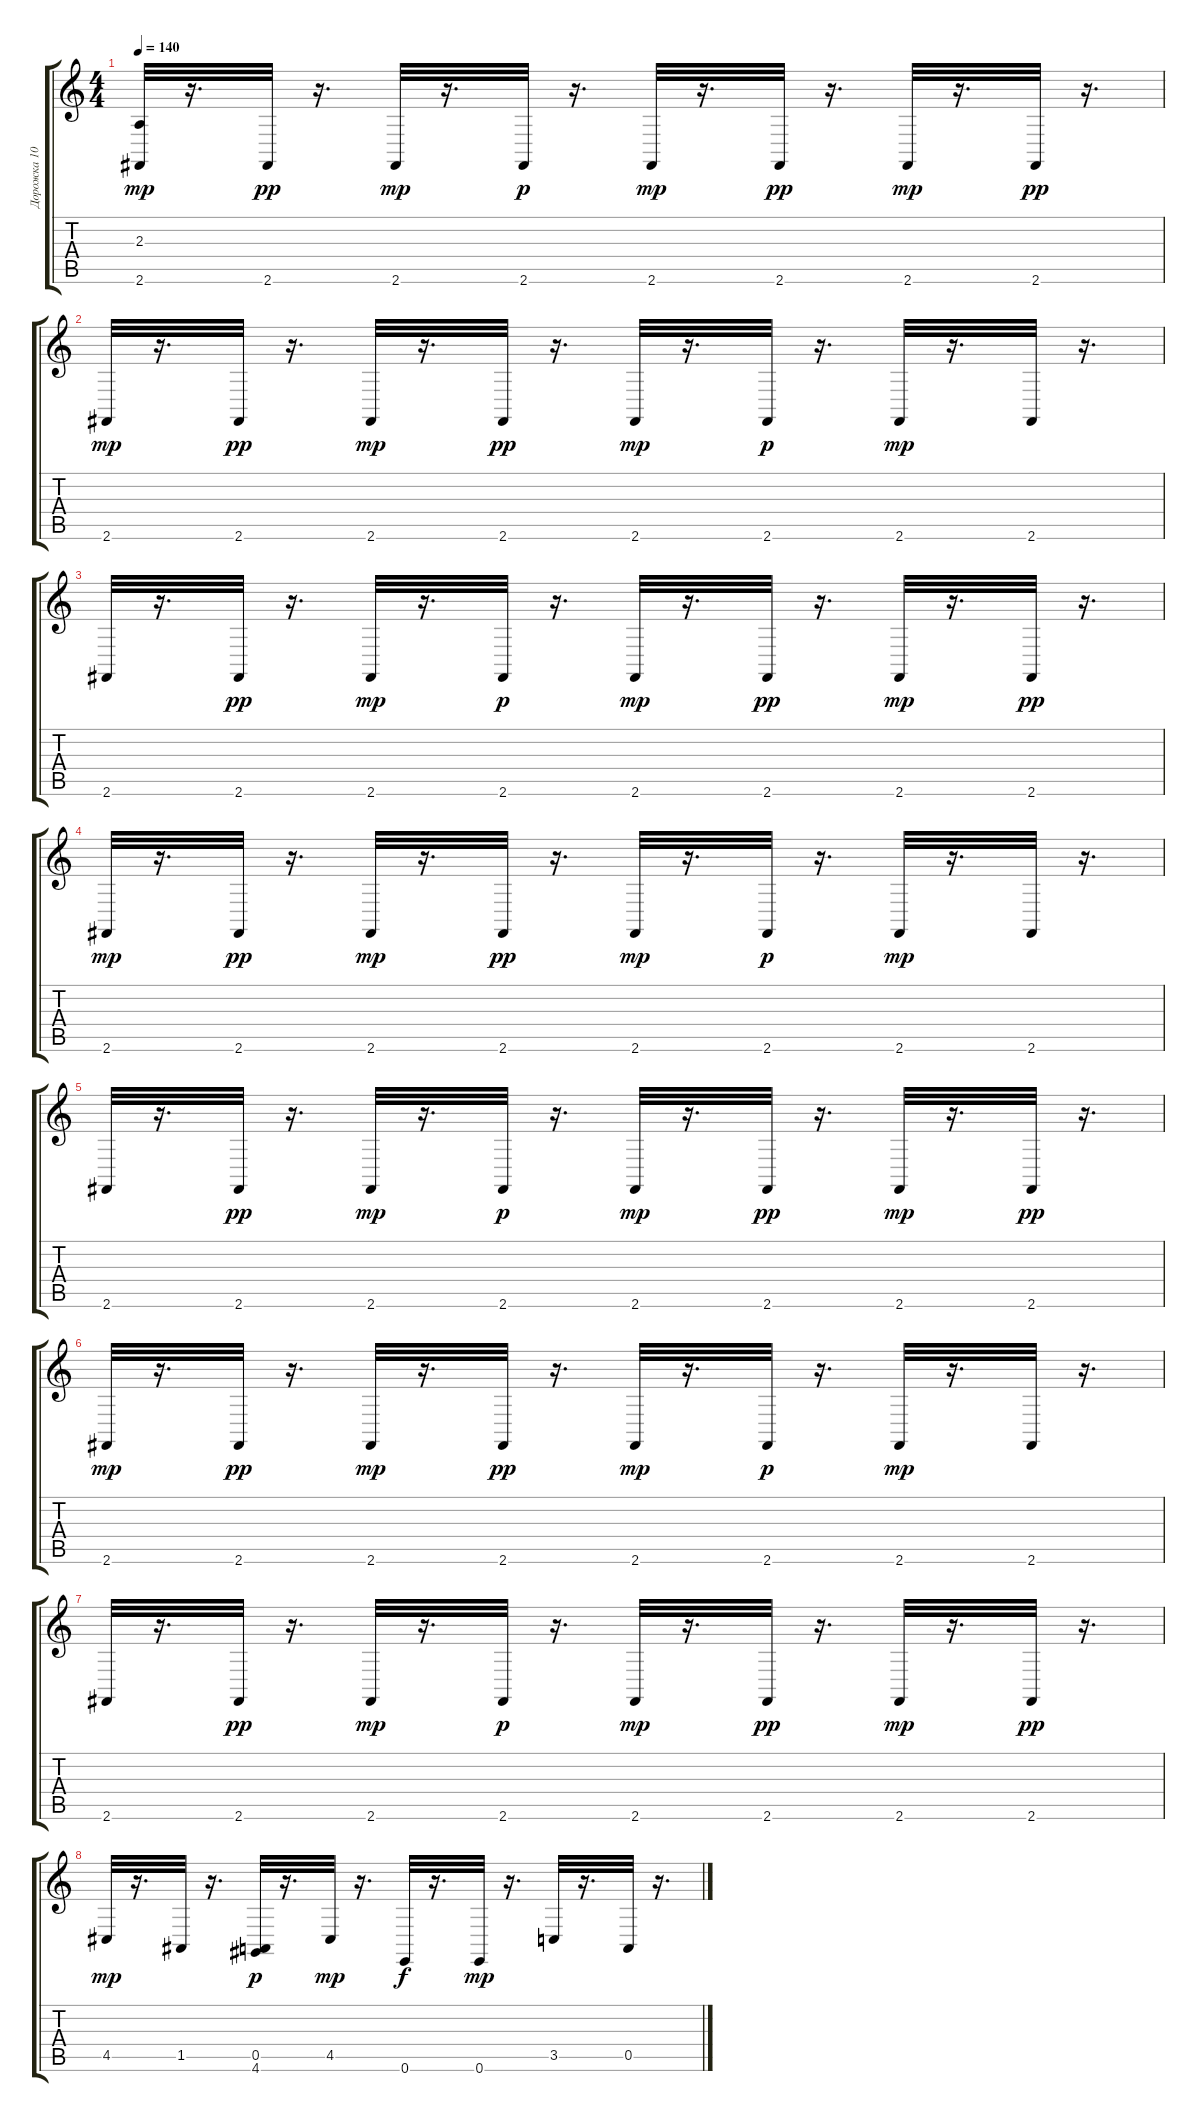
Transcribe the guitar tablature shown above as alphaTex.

\track ("Дорожка 10" "Дорожка 10") {instrument lead1square}
\staff {score tabs}
\tuning (E4 B3 G3 D3 A2 E2) {hide}
\ts (4 4)
\tempo 140
\clef g2
\ks c
(2.3 2.6).32{dy mp} r.16{d} 2.6.32{dy pp} r.16{d} 2.6.32{dy mp} r.16{d} 2.6.32{dy p} r.16{d} 2.6.32{dy mp} r.16{d} 2.6.32{dy pp} r.16{d} 2.6.32{dy mp} r.16{d} 2.6.32{dy pp} r.16{d} |
2.6.32{dy mp} r.16{d} 2.6.32{dy pp} r.16{d} 2.6.32{dy mp} r.16{d} 2.6.32{dy pp} r.16{d} 2.6.32{dy mp} r.16{d} 2.6.32{dy p} r.16{d} 2.6.32{dy mp} r.16{d} 2.6.32 r.16{d} |
2.6.32 r.16{d} 2.6.32{dy pp} r.16{d} 2.6.32{dy mp} r.16{d} 2.6.32{dy p} r.16{d} 2.6.32{dy mp} r.16{d} 2.6.32{dy pp} r.16{d} 2.6.32{dy mp} r.16{d} 2.6.32{dy pp} r.16{d} |
2.6.32{dy mp} r.16{d} 2.6.32{dy pp} r.16{d} 2.6.32{dy mp} r.16{d} 2.6.32{dy pp} r.16{d} 2.6.32{dy mp} r.16{d} 2.6.32{dy p} r.16{d} 2.6.32{dy mp} r.16{d} 2.6.32 r.16{d} |
2.6.32 r.16{d} 2.6.32{dy pp} r.16{d} 2.6.32{dy mp} r.16{d} 2.6.32{dy p} r.16{d} 2.6.32{dy mp} r.16{d} 2.6.32{dy pp} r.16{d} 2.6.32{dy mp} r.16{d} 2.6.32{dy pp} r.16{d} |
2.6.32{dy mp} r.16{d} 2.6.32{dy pp} r.16{d} 2.6.32{dy mp} r.16{d} 2.6.32{dy pp} r.16{d} 2.6.32{dy mp} r.16{d} 2.6.32{dy p} r.16{d} 2.6.32{dy mp} r.16{d} 2.6.32 r.16{d} |
2.6.32 r.16{d} 2.6.32{dy pp} r.16{d} 2.6.32{dy mp} r.16{d} 2.6.32{dy p} r.16{d} 2.6.32{dy mp} r.16{d} 2.6.32{dy pp} r.16{d} 2.6.32{dy mp} r.16{d} 2.6.32{dy pp} r.16{d} |
4.5.32{dy mp} r.16{d} 1.5.32 r.16{d} (0.5 4.6).32{dy p} r.16{d} 4.5.32{dy mp} r.16{d} 0.6.32{dy f} r.16{d} 0.6.32{dy mp} r.16{d} 3.5.32 r.16{d} 0.5.32 r.16{d}
